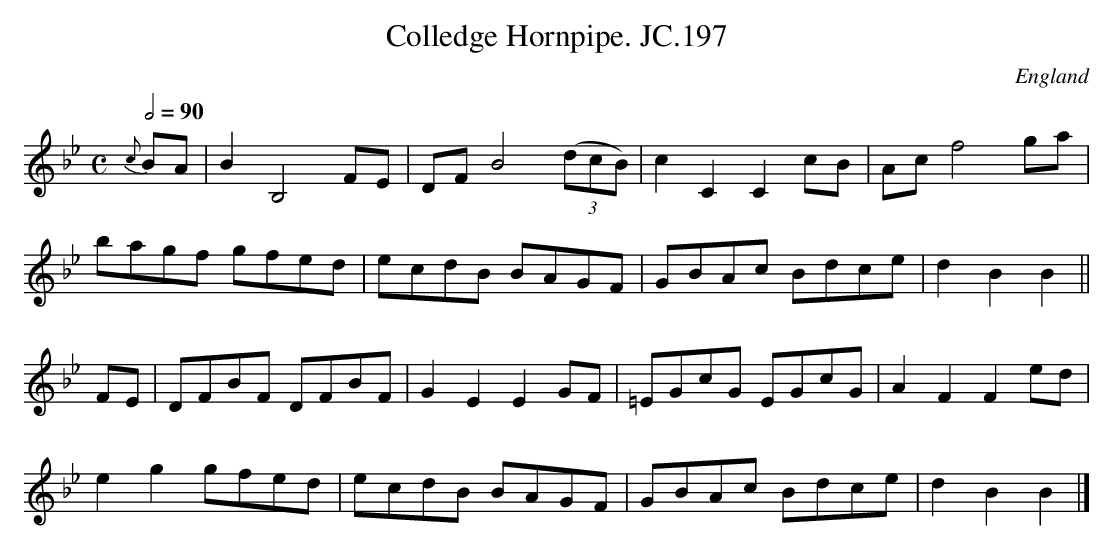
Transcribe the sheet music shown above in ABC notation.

X:1
T:Colledge Hornpipe. JC.197
O:England
M:C
L:1/8
Q:2/4=90
K:Bb major
{c}BA|\
B2B,4FE|DFB4((3dcB)|c2C2C2cB|Acf4ga|!
bagf gfed|ecdB BAGF|GBAc Bdce|d2B2B2||!
FE|DFBF DFBF|G2E2E2GF|=EGcG EGcG|A2F2F2ed|!
e2g2gfed|ecdB BAGF|GBAc Bdce|d2B2B2|]
